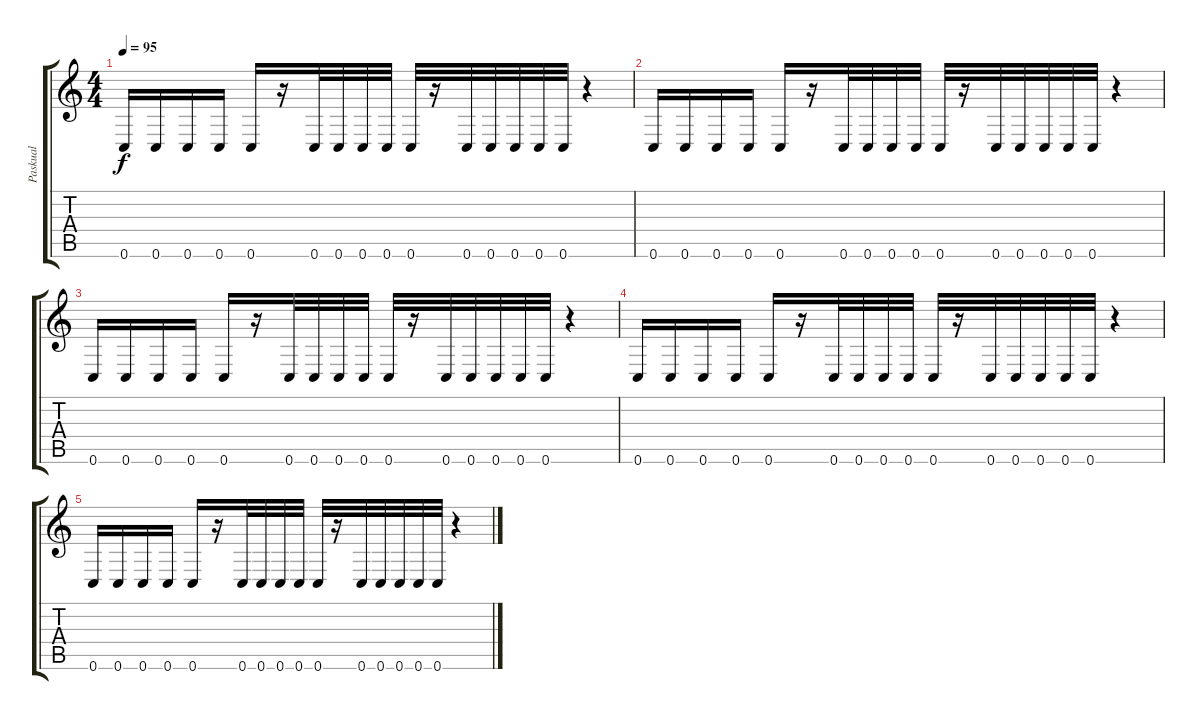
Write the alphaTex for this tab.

\track ("Paskual" "Paskual") {instrument distortionguitar}
\staff {score tabs}
\tuning (D4 A3 F3 C3 G2 C2) {hide}
\ts (4 4)
\tempo 95
\clef g2
\ks c
0.6.16{dy f} 0.6.16 0.6.16 0.6.16 0.6.16 r.16 0.6.32 0.6.32 0.6.32 0.6.32 0.6.32 r.16 0.6.32 0.6.32 0.6.32 0.6.32 0.6.32 r.4 |
0.6.16 0.6.16 0.6.16 0.6.16 0.6.16 r.16 0.6.32 0.6.32 0.6.32 0.6.32 0.6.32 r.16 0.6.32 0.6.32 0.6.32 0.6.32 0.6.32 r.4 |
0.6.16 0.6.16 0.6.16 0.6.16 0.6.16 r.16 0.6.32 0.6.32 0.6.32 0.6.32 0.6.32 r.16 0.6.32 0.6.32 0.6.32 0.6.32 0.6.32 r.4 |
0.6.16 0.6.16 0.6.16 0.6.16 0.6.16 r.16 0.6.32 0.6.32 0.6.32 0.6.32 0.6.32 r.16 0.6.32 0.6.32 0.6.32 0.6.32 0.6.32 r.4 |
0.6.16 0.6.16 0.6.16 0.6.16 0.6.16 r.16 0.6.32 0.6.32 0.6.32 0.6.32 0.6.32 r.16 0.6.32 0.6.32 0.6.32 0.6.32 0.6.32 r.4
